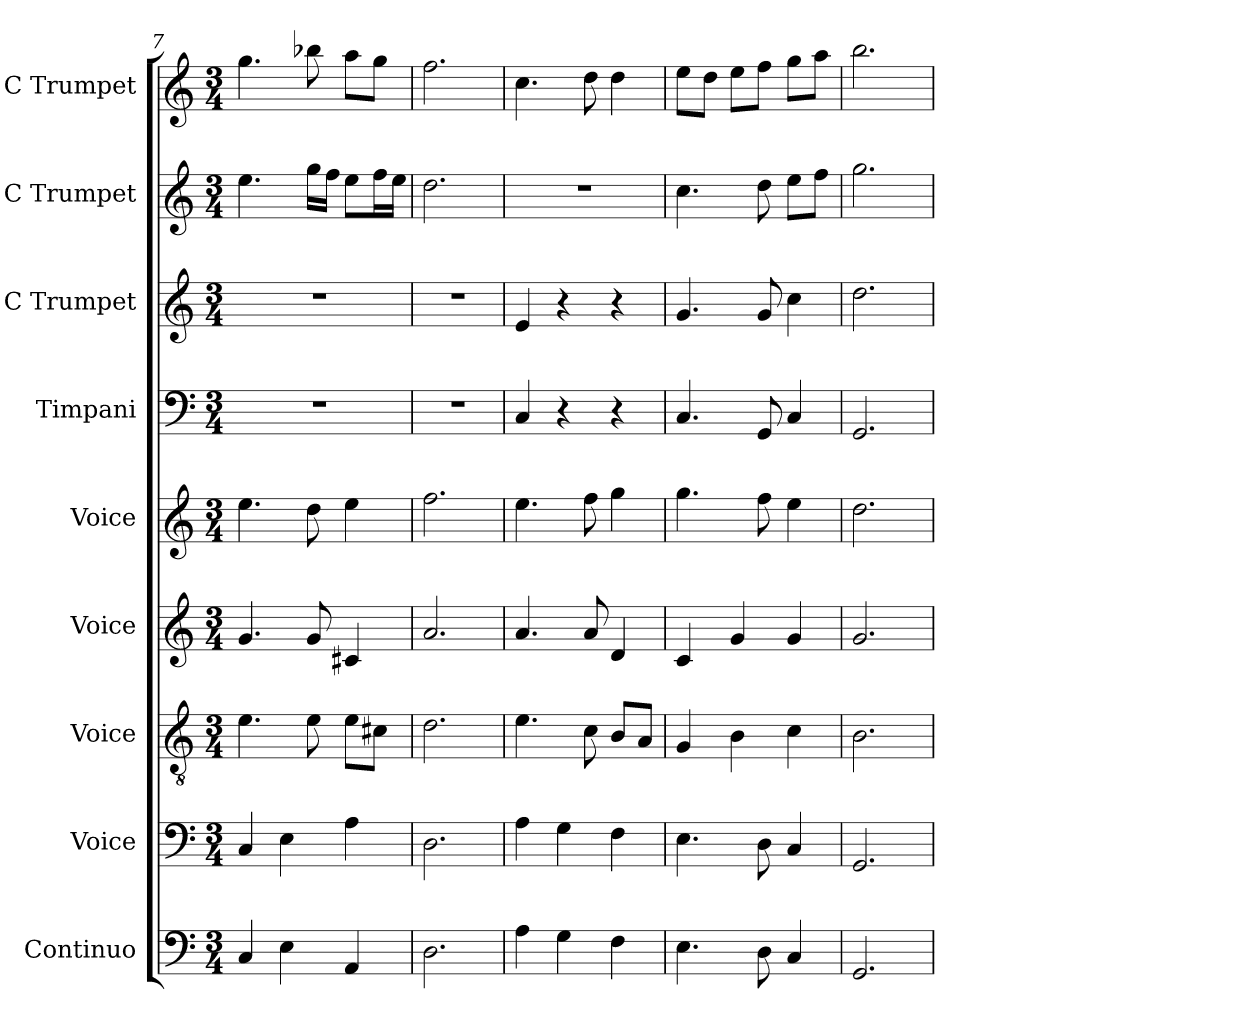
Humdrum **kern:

**kern	**kern	**kern	**kern	**kern	**kern	**kern	**kern	**kern
*part9	*part8	*part7	*part6	*part5	*part4	*part3	*part2	*part1
*staff9	*staff8	*staff7	*staff6	*staff5	*staff4	*staff3	*staff2	*staff1
*I"Continuo	*I"Voice	*I"Voice	*I"Voice	*I"Voice	*I"Timpani	*I"C Trumpet	*I"C Trumpet	*I"C Trumpet
*I'Cont.	*I'V	*I'V	*I'V	*I'V	*I'Timp.	*I'C Tpt.	*I'C Tpt.	*I'C Tpt.
*clefF4	*clefF4	*clefGv2	*clefG2	*clefG2	*clefF4	*clefG2	*clefG2	*clefG2
*k[]	*k[]	*k[]	*k[]	*k[]	*k[]	*k[]	*k[]	*k[]
*M3/4	*M3/4	*M3/4	*M3/4	*M3/4	*M3/4	*M3/4	*M3/4	*M3/4
=7	=7	=7	=7	=7	=7	=7	=7	=7
4C	4C	4.e	4.g	4.ee	2.r	2.r	4.ee	4.gg
4E	4E	.	.	.	.	.	.	.
.	.	8e	8g	8dd	.	.	16ggLL	8bb-X
.	.	.	.	.	.	.	16ffJJ	.
4AA	4A	8eL	4c#X	4ee	.	.	8eeL	8aaL
.	.	8c#XJ	.	.	.	.	16ffL	8ggJ
.	.	.	.	.	.	.	16eeJJ	.
=8	=8	=8	=8	=8	=8	=8	=8	=8
2.D	2.D	2.d	2.a	2.ff	2.r	2.r	2.dd	2.ff
=9	=9	=9	=9	=9	=9	=9	=9	=9
4A	4A	4.e	4.a	4.ee	4C	4e	2.r	4.cc
4G	4G	.	.	.	4r	4r	.	.
.	.	8c	8a	8ff	.	.	.	8dd
4F	4F	8BL	4d	4gg	4r	4r	.	4dd
.	.	8AJ	.	.	.	.	.	.
=10	=10	=10	=10	=10	=10	=10	=10	=10
4.E	4.E	4G	4c	4.gg	4.C	4.g	4.cc	8eeL
.	.	.	.	.	.	.	.	8ddJ
.	.	4B	4g	.	.	.	.	8eeL
8D	8D	.	.	8ff	8GG	8g	8dd	8ffJ
4C	4C	4c	4g	4ee	4C	4cc	8eeL	8ggL
.	.	.	.	.	.	.	8ffJ	8aaJ
=11	=11	=11	=11	=11	=11	=11	=11	=11
2.GG	2.GG	2.B	2.g	2.dd	2.GG	2.dd	2.gg	2.bb
=	=	=	=	=	=	=	=	=
*-	*-	*-	*-	*-	*-	*-	*-	*-
